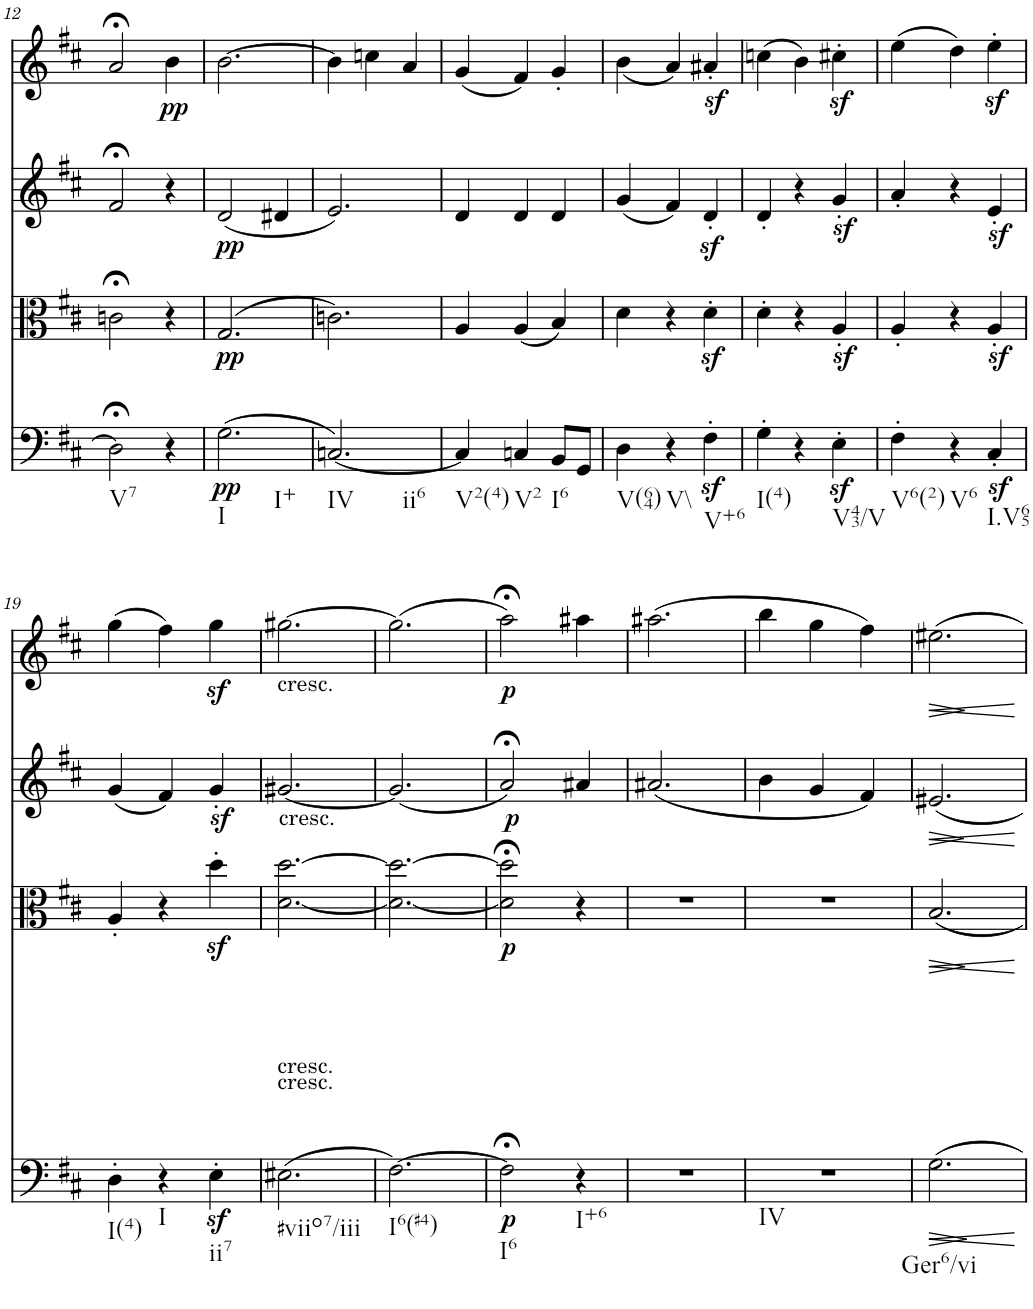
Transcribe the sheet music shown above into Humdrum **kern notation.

**kern	**dynam	**kern	**dynam	**kern	**dynam	**kern	**dynam
*part4	*part4	*part3	*part3	*part2	*part2	*part1	*part1
*staff4	*staff4	*staff3	*staff3	*staff2	*staff2	*staff1	*staff1
*I"Violoncello	*	*I"Viola	*	*I"Violin II	*	*I"Violin I	*
*I'Vc	*	*I'Vla	*	*I'Vln	*	*I'Vln	*
!!LO:PB:g=z
*clefF4	*	*clefC3	*	*clefG2	*	*clefG2	*
*k[f#c#]	*	*k[f#c#]	*	*k[f#c#]	*	*k[f#c#]	*
*M3/4	*	*M3/4	*	*M3/4	*	*M3/4	*
=12	=12	=12	=12	=12	=12	=12	=12
!LO:TX:b:t=V7	!	!	!	!	!	!	!
2D;<\]	.	2cn;<\	.	2f#;</	.	2a;</	.
!	!	!	!	!	!	!	!LO:DY:b
4r	.	4r	.	4r	.	4b\	pp
=13	=13	=13	=13	=13	=13	=13	=13
!LO:TX:b:t=I	!	!	!	!	!	!	!
!LO:TX:b:t=I+	!	!	!	!	!	!	!
!	!LO:DY:b	!	!LO:DY:b	!	!LO:DY:b	!	!
(2.G\	pp	(2.G/	pp	(2d/	pp	[2.b\	.
.	.	.	.	4d#X/	.	.	.
=14	=14	=14	=14	=14	=14	=14	=14
!LO:TX:b:t=IV	!	!	!	!	!	!	!
!LO:TX:b:t=ii6	!	!	!	!	!	!	!
[2.Cn/)	.	2.cn\)	.	2.e/)	.	4b\]	.
.	.	.	.	.	.	4ccn\	.
.	.	.	.	.	.	4a/	.
=15	=15	=15	=15	=15	=15	=15	=15
!LO:TX:b:t=V2(4)	!	!	!	!	!	!	!
4C/]	.	4A/	.	4d/	.	(4g/	.
!LO:TX:b:t=V2	!	!	!	!	!	!	!
4Cn/	.	(4A/	.	4d/	.	4f#/)	.
!LO:TX:b:t=I6	!	!	!	!	!	!	!
8BB/L	.	4B/)	.	4d/	.	4g'/	.
8GG/J	.	.	.	.	.	.	.
=16	=16	=16	=16	=16	=16	=16	=16
!LO:TX:b:t=V(64)	!	!	!	!	!	!	!
4D\	.	4d\	.	(4g/	.	(<4b\	.
!LO:TX:b:t=V\\	!	!	!	!	!	!	!
4r	.	4r	.	4f#/)	.	4a/)	.
!LO:TX:b:t=V+6	!	!	!	!	!	!	!
4F#z<'\	.	4dz<'\	.	4dz<'/	.	4a#Xz<'/	.
=17	=17	=17	=17	=17	=17	=17	=17
!LO:TX:b:t=I(4)	!	!	!	!	!	!	!
4G'\	.	4d'\	.	4d'/	.	(4ccn\	.
4r	.	4r	.	4r	.	4b\)	.
!LO:TX:b:t=V43/V	!	!	!	!	!	!	!
4Ez<'\	.	4Az<'/	.	4gz<'/	.	4cc#Xz<'\	.
=18	=18	=18	=18	=18	=18	=18	=18
!LO:TX:b:t=V6(2)	!	!	!	!	!	!	!
4F#'\	.	4A'/	.	4a'/	.	(4ee\	.
!LO:TX:b:t=V6	!	!	!	!	!	!	!
4r	.	4r	.	4r	.	4dd\)	.
!LO:TX:b:t=I.V65	!	!	!	!	!	!	!
4C#z<'/	.	4Az<'/	.	4ez<'/	.	4eez<'\	.
!!LO:LB:g=z
=19	=19	=19	=19	=19	=19	=19	=19
!LO:TX:b:t=I(4)	!	!	!	!	!	!	!
4D'\	.	4A'/	.	(4g/	.	(4gg\	.
!LO:TX:b:t=I	!	!	!	!	!	!	!
4r	.	4r	.	4f#/)	.	4ff#\)	.
!LO:TX:b:t=ii7	!	!	!	!	!	!	!
4Ez<'\	.	4ddz<'\	.	4gz<'/	.	4ggz<\	.
=20	=20	=20	=20	=20	=20	=20	=20
!	!	!	!	!	!	!LO:TX:b:t=cresc.	!
!	!	!	!	!LO:TX:b:t=cresc.	!	!	!
!	!	!LO:TX:b:t=cresc.	!	!	!	!	!
!LO:TX:a:t=cresc.	!	!	!	!	!	!	!
!LO:TX:b:t=#viio7/iii	!	!	!	!	!	!	!
(2.E#X\	.	[2.d\ [2.dd\	.	[2.g#X/	.	[2.gg#X\	.
=21	=21	=21	=21	=21	=21	=21	=21
!LO:TX:b:t=I6(#4)	!	!	!	!	!	!	!
[2.F#\)	.	2.d\_ 2.dd\_	.	(2.g#/]	.	(2.gg#\]	.
=22	=22	=22	=22	=22	=22	=22	=22
!LO:TX:b:t=I6	!	!	!	!	!	!	!
!	!LO:DY:b	!	!LO:DY:b	!	!LO:DY:b	!	!LO:DY:b
2F#;<\]	p	2d\];< 2dd\];<	p	2a;</)	p	2aa;<\)	p
!LO:TX:b:t=I+6	!	!	!	!	!	!	!
4r	.	4r	.	4a#X/	.	4aa#X\	.
=23	=23	=23	=23	=23	=23	=23	=23
2.r	.	2.r	.	(<2.a#X/	.	(2.aa#X\	.
=24	=24	=24	=24	=24	=24	=24	=24
!LO:TX:b:t=IV	!	!	!	!	!	!	!
2.r	.	2.r	.	4b\	.	4bb\	.
.	.	.	.	4g/	.	4gg\	.
.	.	.	.	4f#/)	.	4ff#\)	.
=25	=25	=25	=25	=25	=25	=25	=25
!LO:TX:b:t=Ger6/vi	!	!	!	!	!	!	!
!	!LO:HP:b	!	!LO:HP:b	!	!LO:HP:b	!	!LO:HP:b
2.G\	<	2.B/	<	2.e#X/	<	2.ee#X\	>
.	[	.	[	.	[	.	]
=	=	=	=	=	=	=	=
*-	*-	*-	*-	*-	*-	*-	*-
